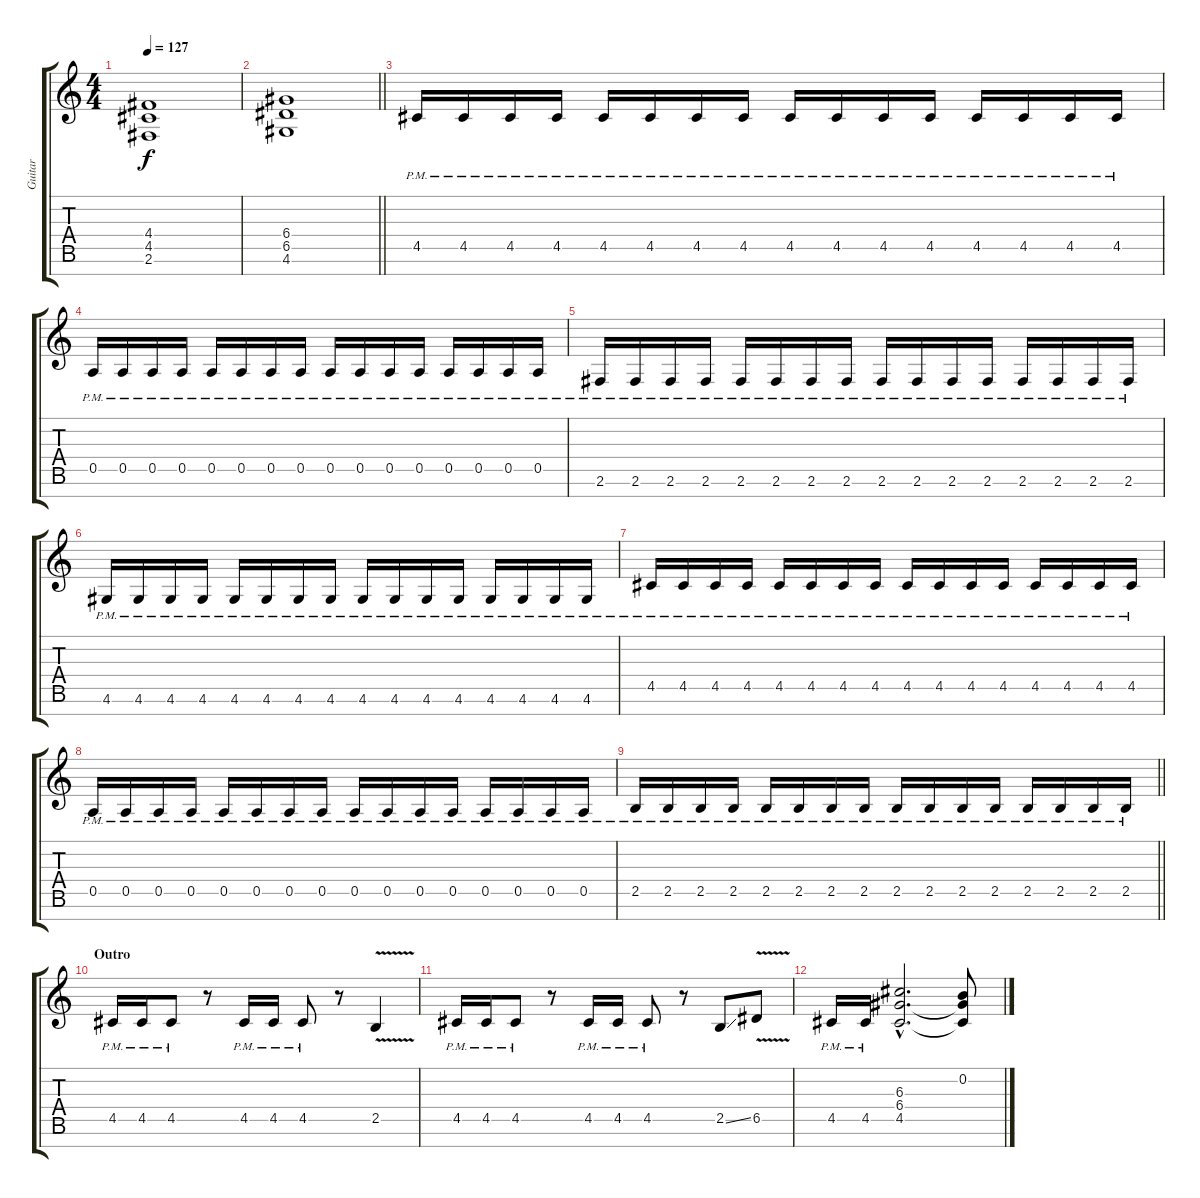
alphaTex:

\track ("Guitar" "Guitar") {instrument distortionguitar}
\staff {score tabs}
\tuning (E4 B3 G3 D3 A2 E2 B1) {hide}
\ts (4 4)
\tempo 127
\clef g2
\ks c
(4.4 4.5 2.6).1{dy f} |
\barLineRight lightlight
(6.4 6.5 4.6).1 |
\section ("" "")
4.5{pm}.16 4.5{pm}.16 4.5{pm}.16 4.5{pm}.16 4.5{pm}.16 4.5{pm}.16 4.5{pm}.16 4.5{pm}.16 4.5{pm}.16 4.5{pm}.16 4.5{pm}.16 4.5{pm}.16 4.5{pm}.16 4.5{pm}.16 4.5{pm}.16 4.5{pm}.16 |
0.5{pm}.16 0.5{pm}.16 0.5{pm}.16 0.5{pm}.16 0.5{pm}.16 0.5{pm}.16 0.5{pm}.16 0.5{pm}.16 0.5{pm}.16 0.5{pm}.16 0.5{pm}.16 0.5{pm}.16 0.5{pm}.16 0.5{pm}.16 0.5{pm}.16 0.5{pm}.16 |
2.6{pm}.16 2.6{pm}.16 2.6{pm}.16 2.6{pm}.16 2.6{pm}.16 2.6{pm}.16 2.6{pm}.16 2.6{pm}.16 2.6{pm}.16 2.6{pm}.16 2.6{pm}.16 2.6{pm}.16 2.6{pm}.16 2.6{pm}.16 2.6{pm}.16 2.6{pm}.16 |
4.6{pm}.16 4.6{pm}.16 4.6{pm}.16 4.6{pm}.16 4.6{pm}.16 4.6{pm}.16 4.6{pm}.16 4.6{pm}.16 4.6{pm}.16 4.6{pm}.16 4.6{pm}.16 4.6{pm}.16 4.6{pm}.16 4.6{pm}.16 4.6{pm}.16 4.6{pm}.16 |
4.5{pm}.16 4.5{pm}.16 4.5{pm}.16 4.5{pm}.16 4.5{pm}.16 4.5{pm}.16 4.5{pm}.16 4.5{pm}.16 4.5{pm}.16 4.5{pm}.16 4.5{pm}.16 4.5{pm}.16 4.5{pm}.16 4.5{pm}.16 4.5{pm}.16 4.5{pm}.16 |
0.5{pm}.16 0.5{pm}.16 0.5{pm}.16 0.5{pm}.16 0.5{pm}.16 0.5{pm}.16 0.5{pm}.16 0.5{pm}.16 0.5{pm}.16 0.5{pm}.16 0.5{pm}.16 0.5{pm}.16 0.5{pm}.16 0.5{pm}.16 0.5{pm}.16 0.5{pm}.16 |
\barLineRight lightlight
2.5{pm}.16 2.5{pm}.16 2.5{pm}.16 2.5{pm}.16 2.5{pm}.16 2.5{pm}.16 2.5{pm}.16 2.5{pm}.16 2.5{pm}.16 2.5{pm}.16 2.5{pm}.16 2.5{pm}.16 2.5{pm}.16 2.5{pm}.16 2.5{pm}.16 2.5{pm}.16 |
\section ("" "Outro")
4.5{pm}.16 4.5{pm}.16 4.5{pm}.8 r.8 4.5{pm}.16 4.5{pm}.16 4.5{pm}.8 r.8 2.5{v}.4 |
4.5{pm}.16 4.5{pm}.16 4.5{pm}.8 r.8 4.5{pm}.16 4.5{pm}.16 4.5{pm}.8 r.8 2.5{ss}.8 6.5{v}.8 |
4.5{pm}.16 4.5{pm}.16 (6.3{hac} 6.4{hac} 4.5{hac}).2{d} (0.2 6.4{t} 4.5{t}).8
